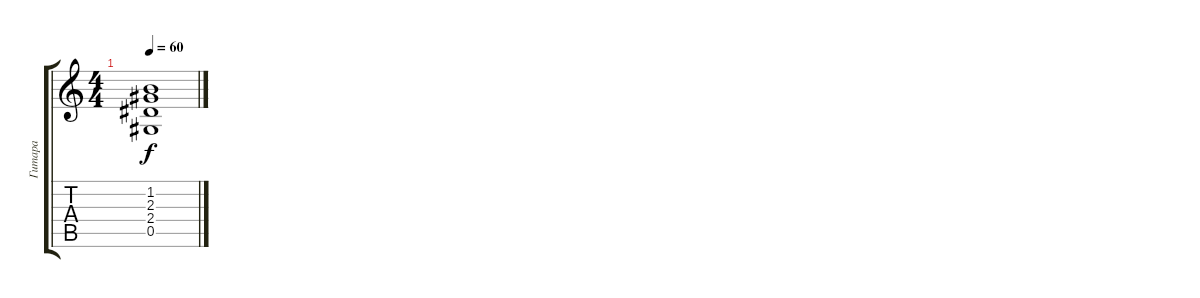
\track ("Гитара" "Гитара") {instrument distortionguitar}
\staff {score tabs}
\tuning (Eb4 Bb3 Gb3 Db3 Ab2 Eb2) {hide}
\ts (4 4)
\tempo 60
\clef g2
\ks c
(1.2{t} 2.3{t} 2.4{t} 0.5{t}).1{dy f}
